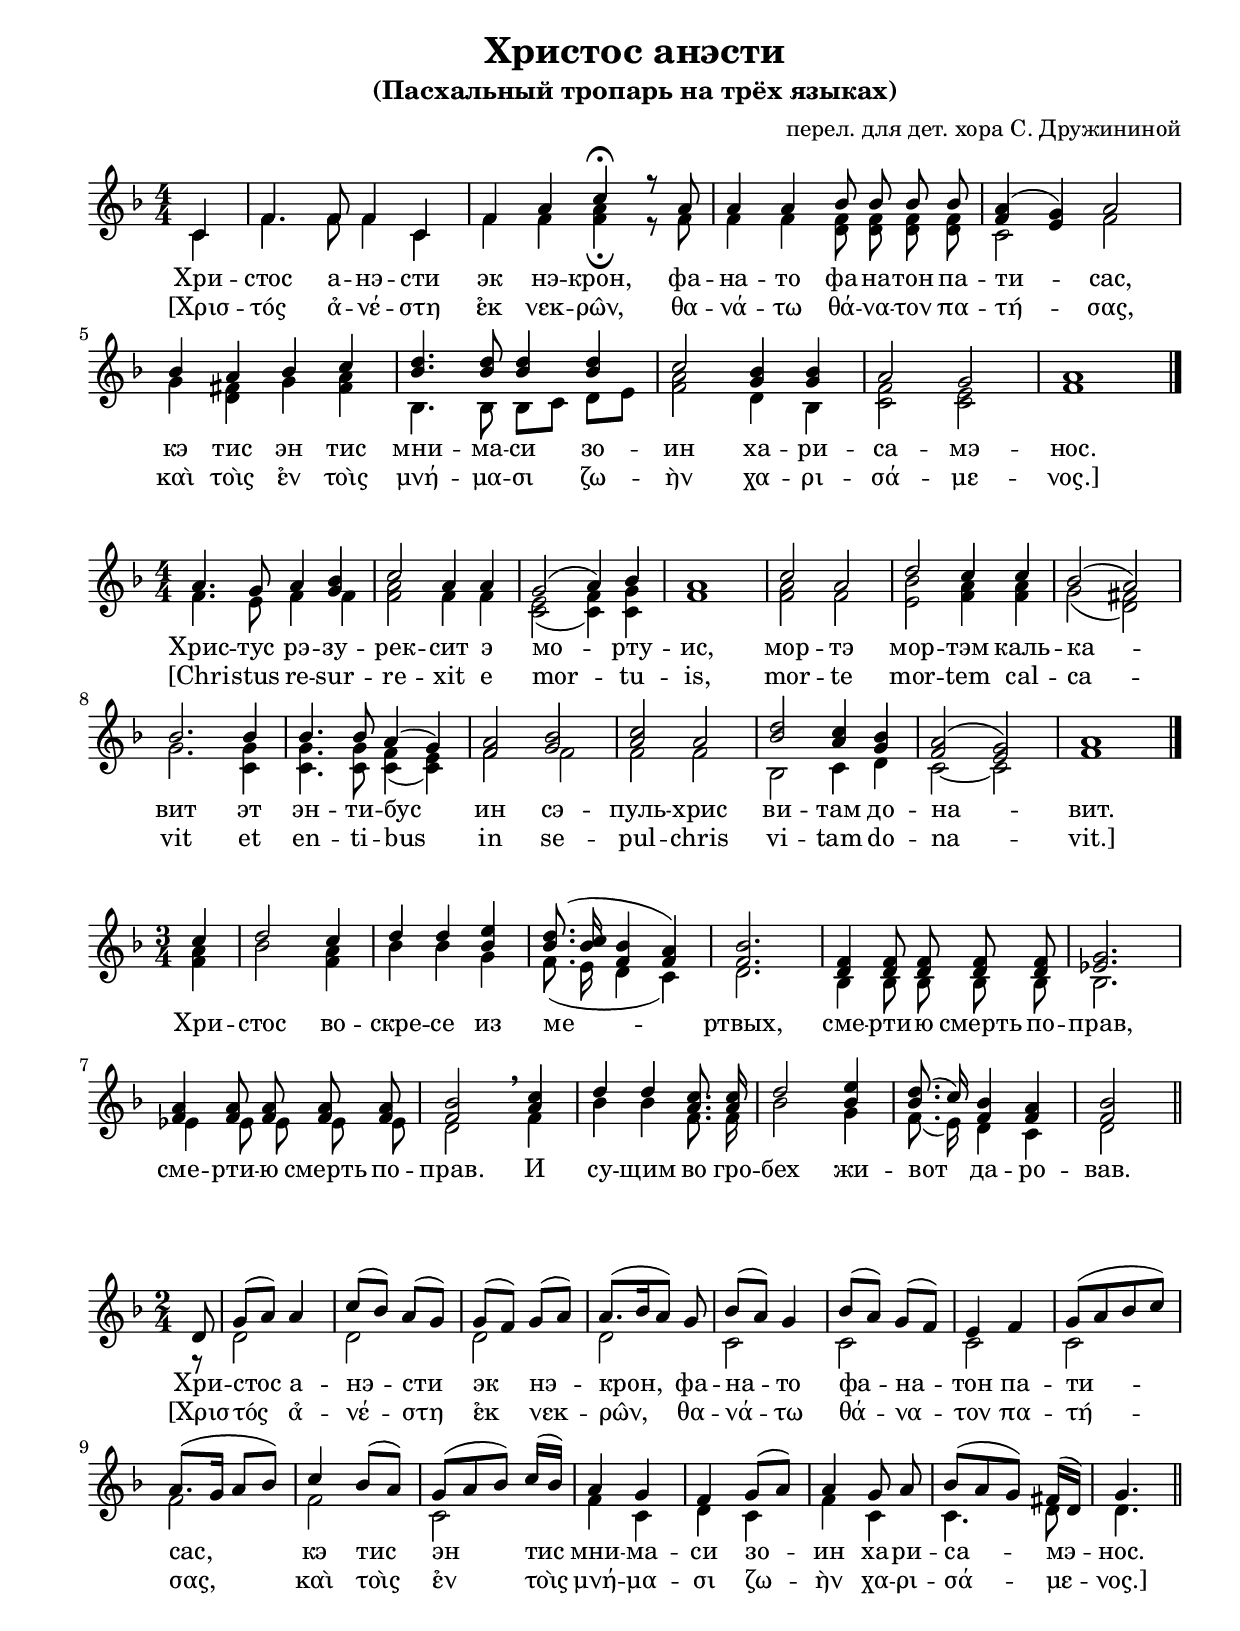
\version "2.18.2"

% закомментируйте строку ниже, чтобы получался pdf с навигацией
%#(ly:set-option 'point-and-click #f)
#(ly:set-option 'midi-extension "mid")
#(set-default-paper-size "a4")
%#(set-global-staff-size 18)

\header {
  title = "Христос анэсти"
  subtitle = "(Пасхальный тропарь на трёх языках)"
  arranger = "перел. для дет. хора С. Дружининой"

  % Удалить строку версии LilyPond 
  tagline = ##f
}

global = {
  \numericTimeSignature
  \autoBeamOff
}

partialfour = { \set Timing.measurePosition = #(ly:make-moment -1/4) }
partialeight = { \set Timing.measurePosition = #(ly:make-moment -1/8) }

%make visible number of every 2-nd bar
secondbar = {
  \override Score.BarNumber.break-visibility = #end-of-line-invisible
  \set Score.barNumberVisibility = #(every-nth-bar-number-visible 2)
}

%use this as temporary line break
abr = { \break }

% uncommend next line when finished
abr = {}

%once hide accidental (runaround for cadenza
nat = { \once \hide Accidental }

sopvoice = \relative c' {
  \global
  \dynamicUp
  \key f \major
  \time 4/4
  \partialfour c4 |
  f4. f8 f4 c |
  f a c4\fermata r8 a |
  a4 a bes8 bes bes bes |
  <a f>4( <g e>) a2 |
  bes4 a bes c |
  <d bes>4. q8 q4 q |
  c2 <bes g>4 q |
  a2 g | a1 \bar "|."
}

sopvoicetwo = \relative c'' {
  \key f \major
  \time 4/4
  \global
  \dynamicUp
  a4. g8 a4 <bes g> |
  c2 a4 a |
  g2( a4) bes |
  a1 |
  c2 a |
  d2 c4 c |
  bes2( a) |
  bes2. bes4 |
  bes4. bes8 a4( g) |
  <a f>2 <bes g> |
  <c a> a |
  <d bes> <c a>4 <bes g> |
  <a f>2( <g e>) |
  a1 \bar "|."
}

sopvoicethree = \relative c'' {
  \key f \major
  \time 3/4
  \global
  \dynamicUp
  \partialfour c4 |
  d2 c4 |
  d4 d <e bes> |
  <d bes>8.( <c bes>16 <bes f>4 <a f>) |
  <bes f>2. |
  <f d>4 q8 q q q |
  <g es>2. |
  <a f>4 q8 q q q |
  <bes f>2 \breathe <c a>4 |
  d d <c a>8. q16 |
  d2 <e bes>4 |
  <d bes>8.( c16) <bes f>4 <a f> |
  <bes f>2 \bar "||"
}

sopvoicefour = \relative c' {
  \key f \major
  \time 2/4
  \global
  \dynamicUp
  \partialeight d8 |
  g8([ a]) a4 |
  c8[( bes)] a([ g)] |
  g[( f)] g([ a)] |
  a8.[( bes16 a8]) g |
  bes8[( a)] g4 |
  bes8[( a]) g[( f)] |
  e4 f |
  g8[( a bes c)] |
  a8.[( g16] a8[ bes)] |
  c4 bes8[( a)] |
  g[( a bes]) c16[( bes)] |
  a4 g |
  f g8[( a)] |
  a4 g8 a |
  bes[( a g]) fis16[( d)] |
  g4. \bar "||"
}


altvoice = \relative c' {
  \key f \major
  \time 4/4
  \global
  \dynamicUp 
  \partialfour c4 |
  f4. f8 f4 c |
  f f <f a>4\fermata r8 f |
  f4 f <f d>8 q q q |
  c2 f2 |
  g4 <fis d> g <a fis> |
  bes,4. bes8 bes8[ c] d[ e] |
  <f a>2 d4 bes |
  <c f>2 <c e>|  f1 |
  
}

altvoicetwo = \relative c' {
  \key f \major
  \time 4/4
  \global
  \dynamicUp  
  f4. e8 f4 f |
  <a f>2 f4 f |
  <c e>2( <c f>4) <c g'> |
  f1 |
  <a f>2 f |
  <e bes'> <a f>4 q |
  g2( <fis d>) |
  g2. <g c,>4 |
  q4. q8 <f c>4( <e c>) |
  f2 f |
  f f |
  bes, c4 d |
  c2~ c |
  f1
}

altvoicethree = \relative c' {
  \key f \major
  \time 3/4
  \global
  \dynamicUp  
  \partialfour <f a>4 |
  bes2 <f a>4 |
  bes4 bes g |
  f8.( e16 d4 c) |
  d2. |
  bes4 bes8 bes bes bes |
  bes2. |
  es4 es8 es es es |
  d2 \breathe f4 |
  bes bes f8. f16 |
  bes2 g4 |
  f8.( e16) d4 c |
  d2
}

altvoicefour = \relative c' {
  \key f \major
  \time 2/4
  \global
  \dynamicUp  
  \partialeight r8 |
  d2 |
  d |
  d |
  d |
  c |
  c |
  c |
  c |
  f |
  f |
  c |
  f4 c |
  d c |
  f c |
  c4. d8 |
  d4.
}


lyricscore = \lyricmode {
  Хри -- стос а -- нэ -- сти эк нэ -- крон,
  фа -- на -- то фа -- на -- тон па -- ти -- сас,
  кэ тис эн тис мни -- ма -- си зо -- ин
  ха -- ри -- са -- мэ -- нос.
}

lyricscoregreek = \lyricmode {
  [Χρισ -- τός α̉ -- νέ -- στη ε̉κ νεκ -- ρω̂ν, 
  θα -- νά -- τω θά -- να -- τον πα -- τή -- σας, 
  καὶ τοὶς ε̉ν τοὶς μνή -- μα -- σι ζω -- ὴν χα -- ρι -- σά -- με -- νος.]
}

lyricscoretwo = \lyricmode {
  Хрис -- тус рэ -- зу -- рек -- сит э мо -- рту -- ис,
  мор -- тэ мор -- тэм каль -- ка -- вит
  эт эн -- ти -- бус ин сэ -- пуль -- хрис ви -- там до -- на -- вит.
}

lyricscoretwolatin = \lyricmode {
  [Chri -- stus re -- sur -- re -- xit e mor -- tu -- is,
  mor -- te mor -- tem cal -- ca -- vit
  et en -- ti -- bus in se -- pul -- chris vi -- tam do -- na -- vit.]
}

lyricscorethree = \lyricmode {
  Хри -- стос во -- скре -- се из ме -- ртвых,
  сме -- рти -- ю смерть по -- прав,
  сме -- рти -- ю смерть по -- прав.
  И су -- щим во гро -- бех жи -- вот да -- ро -- вав.
}


\bookpart {
  \paper {
    top-margin = 15
    left-margin = 15
    right-margin = 10
    bottom-margin = 15
    indent = 0
    %ragged-bottom = ##t
    ragged-last-bottom = ##f
  }
  \score {
    %  \transpose c bes {
    \new ChoirStaff <<
      \new Staff = "upstaff" \with {
        midiInstrument = "voice oohs"
      } <<
        \new Voice = "soprano" { \voiceOne \sopvoice }
        \new Voice  = "alto" { \voiceTwo \altvoice }
      >> 
      
      \new Lyrics \lyricsto "soprano" { \lyricscore }
      \new Lyrics \lyricsto "soprano" { \lyricscoregreek }

    >>
    %  }  % transposeµ
    \layout { 
    }
  }
  
    \score {
    %  \transpose c bes {
    \new ChoirStaff <<
      \new Staff = "upstaff" \with {
        midiInstrument = "voice oohs"
      } <<
        \new Voice = "soprano" { \voiceOne \sopvoicetwo }
        \new Voice  = "alto" { \voiceTwo \altvoicetwo }
      >> 
      
       \new Lyrics \lyricsto "soprano" { \lyricscoretwo }
       \new Lyrics \lyricsto "soprano" { \lyricscoretwolatin }
      
    >>
    %  }  % transposeµ
    \layout { 
    }
  }
  
    \score {
    %  \transpose c bes {
    \new ChoirStaff <<
      \new Staff = "upstaff" \with {
        midiInstrument = "voice oohs"
      } <<
        \new Voice = "soprano" { \voiceOne \sopvoicethree }
        \new Voice  = "alto" { \voiceTwo \altvoicethree }
      >> 
      
      \new Lyrics \lyricsto "soprano" { \lyricscorethree }

    >>
    %  }  % transposeµ
    \layout { 
    }
  }
  
      \score {
    %  \transpose c bes {
    \new ChoirStaff <<
      \new Staff = "upstaff" \with {
        midiInstrument = "voice oohs"
      } <<
        \new Voice = "soprano" { \voiceOne \sopvoicefour }
        \new Voice  = "alto" { \voiceTwo \altvoicefour }
      >> 
      
      \new Lyrics \lyricsto "soprano" { \lyricscore }
      \new Lyrics \lyricsto "soprano" { \lyricscoregreek }

    >>
    %  }  % transposeµ
    \layout { 
    }
  }
}

\bookpart {
  \score {
    \unfoldRepeats
    %  \transpose c bes {
    \new ChoirStaff <<
      \new Staff = "upstaff" \with {
        midiInstrument = "voice oohs"
      } <<
        \new Voice = "soprano" { \voiceOne \sopvoice \sopvoicetwo \sopvoicethree \sopvoicefour}
        \new Voice  = "alto" { \voiceTwo \altvoice \altvoicetwo \altvoicethree \altvoicefour}
      >> 
      
      \new Lyrics = "sopranos"
      

      \context Lyrics = "sopranos" {
        \lyricsto "soprano" {
          \lyricscore \lyricscoretwo \lyricscorethree \lyricscore
        }
      }
    >>
    %  }  % transposeµ
    \midi {
      \tempo 4=90
    }
  }
}
